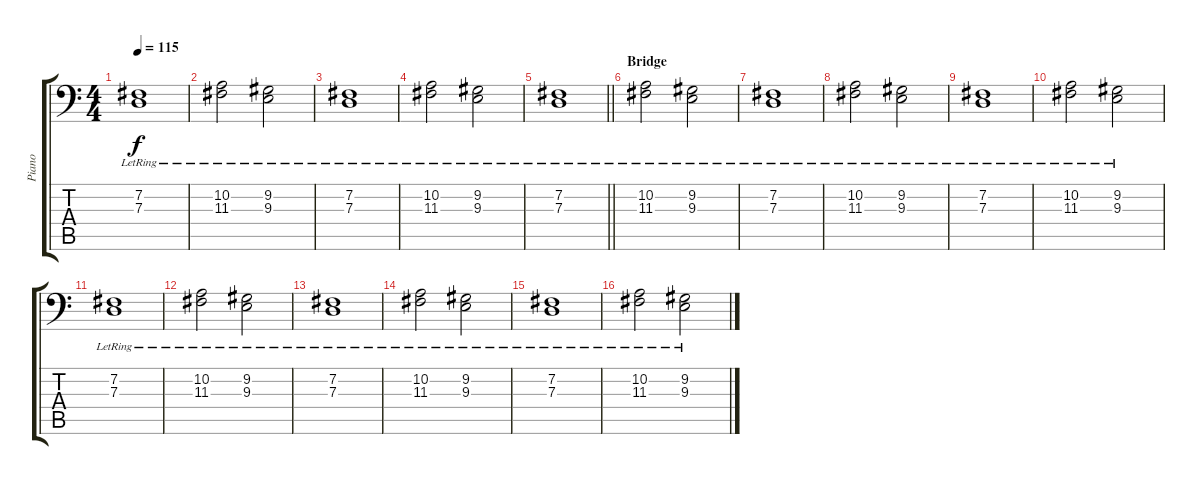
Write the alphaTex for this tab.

\track ("Piano " "Piano ") {instrument acousticgrandpiano}
\staff {score tabs}
\tuning (E3 B2 G2 D2 A1 E1) {hide}
\ts (4 4)
\tempo 115
\clef f4
\ks c
(7.2{lr} 7.3{lr}).1{dy f} |
(10.2{lr} 11.3{lr}).2 (9.2{lr} 9.3{lr}).2 |
(7.2{lr} 7.3{lr}).1 |
(10.2{lr} 11.3{lr}).2 (9.2{lr} 9.3{lr}).2 |
\barLineRight lightlight
(7.2{lr} 7.3{lr}).1 |
\section ("" "Bridge")
(10.2{lr} 11.3{lr}).2 (9.2{lr} 9.3{lr}).2 |
(7.2{lr} 7.3{lr}).1 |
(10.2{lr} 11.3{lr}).2 (9.2{lr} 9.3{lr}).2 |
(7.2{lr} 7.3{lr}).1 |
(10.2{lr} 11.3{lr}).2 (9.2{lr} 9.3{lr}).2 |
(7.2{lr} 7.3{lr}).1 |
(10.2{lr} 11.3{lr}).2 (9.2{lr} 9.3{lr}).2 |
(7.2{lr} 7.3{lr}).1 |
(10.2{lr} 11.3{lr}).2 (9.2{lr} 9.3{lr}).2 |
(7.2{lr} 7.3{lr}).1 |
(10.2{lr} 11.3{lr}).2 (9.2{lr} 9.3{lr}).2
